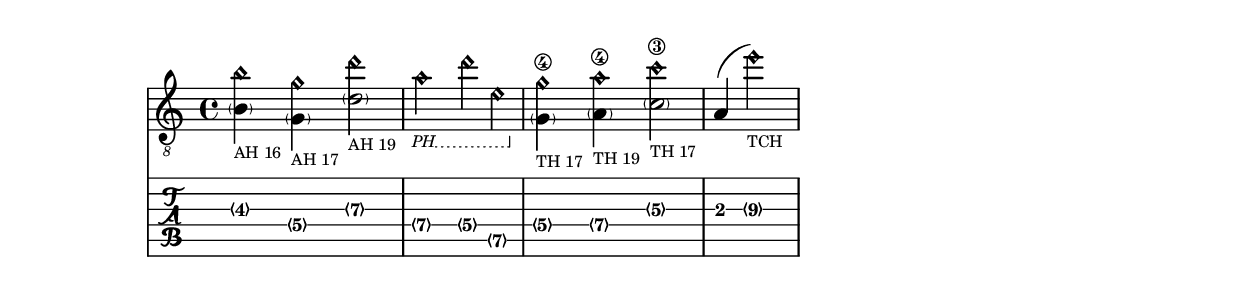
%% DO NOT EDIT this file manually; it is automatically
%% generated from LSR http://lsr.dsi.unimi.it
%% Make any changes in LSR itself, or in Documentation/snippets/new/ ,
%% and then run scripts/auxiliar/makelsr.py
%%
%% This file is in the public domain.
\version "2.17.27"

\header {
  lsrtags = "fretted-strings"

  texidoc = "
Demonstrates fretted-string harmonics in tablature

"
  doctitle = "Fretted-string harmonics in tablature"
} % begin verbatim

pinchedHarmonics = {
   \textSpannerDown
   \override TextSpanner.bound-details.left.text =
      \markup {\halign #-0.5 \teeny "PH" }
      \override TextSpanner.style =
         #'dashed-line
   \override TextSpanner.dash-period = #0.6
   \override TextSpanner.bound-details.right.attach-dir = #1
   \override TextSpanner.bound-details.right.text =
      \markup { \draw-line #'(0 . 1) }
   \override TextSpanner.bound-details.right.padding = #-0.5
}

harmonics = {
  %artificial harmonics (AH)
  \textLengthOn
  <\parenthesize b b'\harmonic>4_\markup{ \teeny "AH 16" }
  <\parenthesize g g'\harmonic>4_\markup{ \teeny "AH 17" }
  <\parenthesize d' d''\harmonic>2_\markup{ \teeny "AH 19" }
  %pinched harmonics (PH)
  \pinchedHarmonics
  <a'\harmonic>2\startTextSpan
  <d''\harmonic>4
  <e'\harmonic>4\stopTextSpan
  %tapped harmonics (TH)
  <\parenthesize g\4 g'\harmonic>4_\markup{ \teeny "TH 17" }
  <\parenthesize a\4 a'\harmonic>4_\markup{ \teeny "TH 19" }
  <\parenthesize c'\3 c''\harmonic>2_\markup{ \teeny "TH 17" }
  %touch harmonics (TCH)
  a4( <e''\harmonic>2. )_\markup{ \teeny "TCH" }
}

frettedStrings = {
  %artificial harmonics (AH)
  \harmonicByFret #4 g4\3
  \harmonicByFret #5 d4\4
  \harmonicByFret #7 g2\3
  %pinched harmonics (PH)
  \harmonicByFret #7 d2\4
  \harmonicByFret #5 d4\4
  \harmonicByFret #7 a4\5
  %tapped harmonics (TH)
  \harmonicByFret #5 d4\4
  \harmonicByFret #7 d4\4
  \harmonicByFret #5 g2\3
  %touch harmonics (TCH)
  a4 \harmonicByFret #9 g2.\3
}

\score {
  <<
    \new Staff {
      \new Voice {
        \clef "treble_8"
        \harmonics
      }
    }
    \new TabStaff {
      \new TabVoice {
        \frettedStrings
      }
    }
  >>
}
